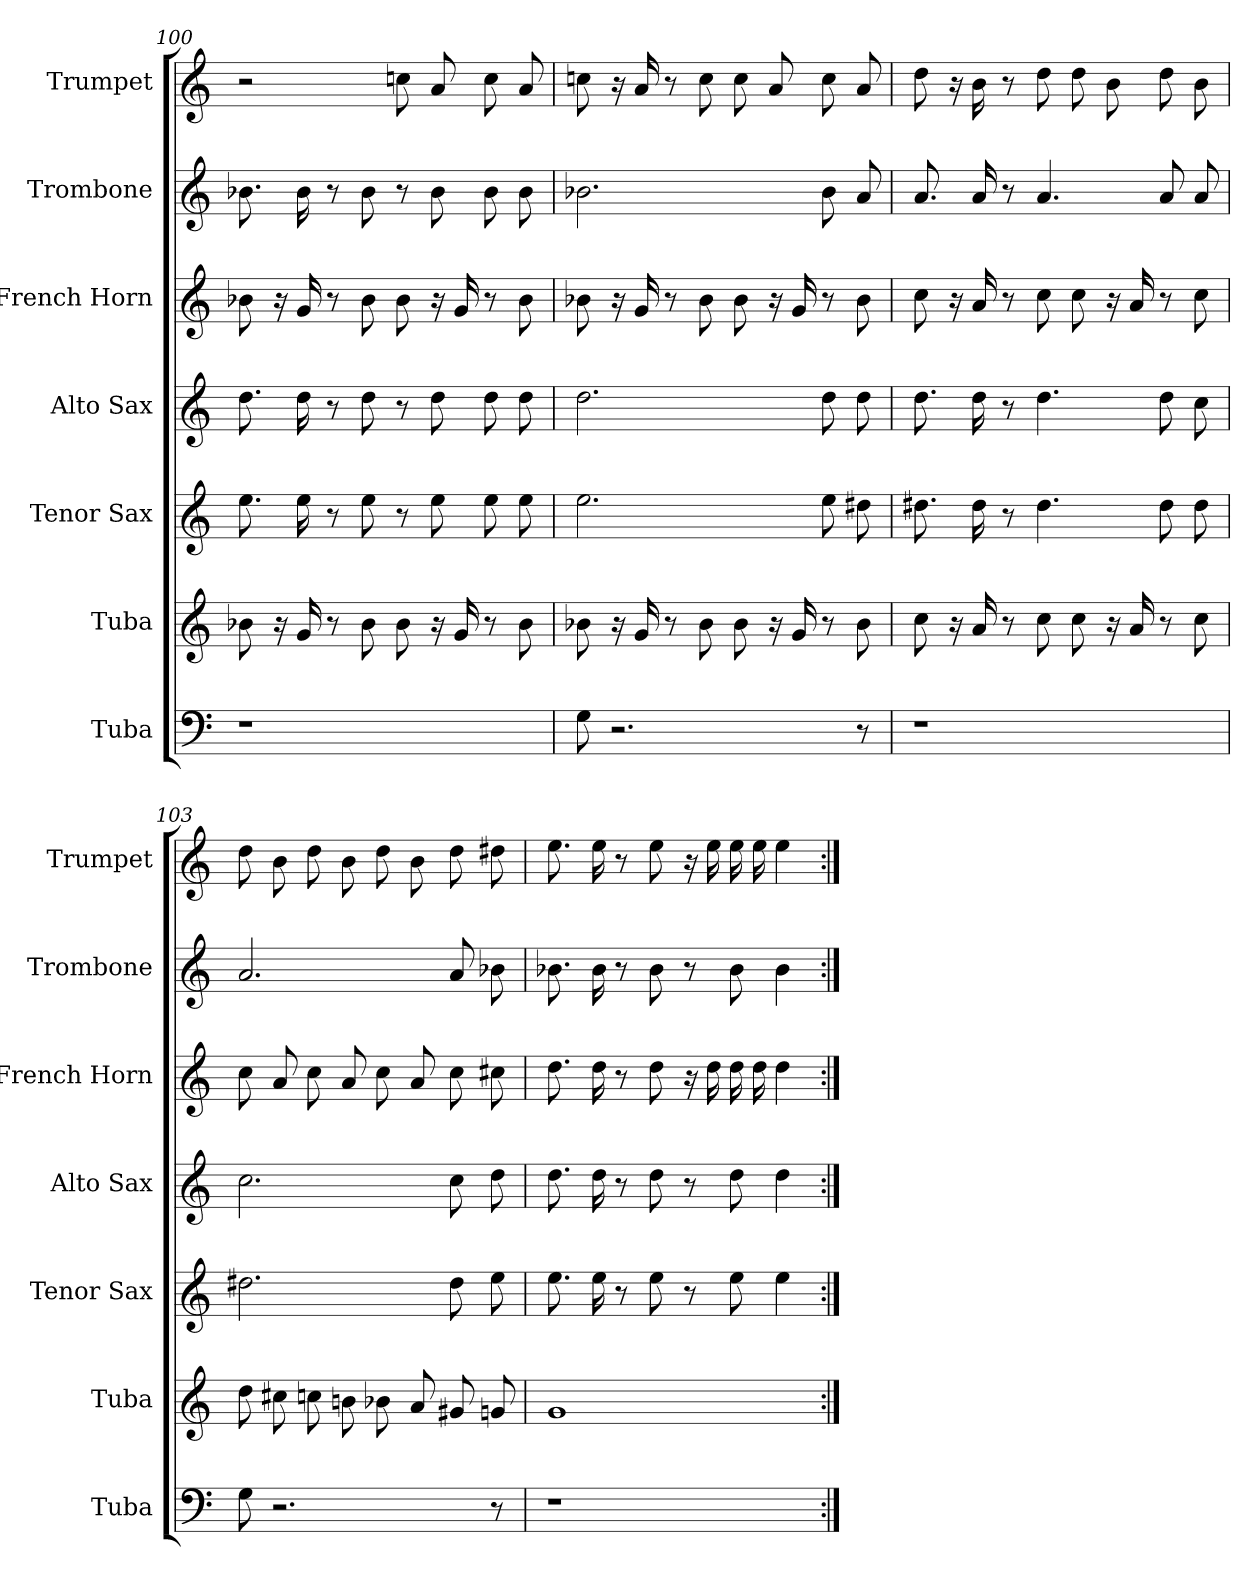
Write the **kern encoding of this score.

**kern	**kern	**kern	**kern	**kern	**kern	**kern
*part7	*part6	*part5	*part4	*part3	*part2	*part1
*staff7	*staff6	*staff5	*staff4	*staff3	*staff2	*staff1
*I"Tuba	*I"Tuba	*I"Tenor Sax	*I"Alto Sax	*I"French Horn	*I"Trombone	*I"Trumpet
*I'Tuba	*I'Tuba	*I'Tenor Sax	*I'Alto Sax	*I'French Horn	*I'Trombone	*I'Trumpet
*clefF4	*clefG2	*clefG2	*clefG2	*clefG2	*clefG2	*clefG2
*ITrd8c14	*ITrd15c26	*ITrd5c9	*ITrd8c14	*ITrd8c14	*ITrd8c14	*ITrd1c2
=100	=100	=100	=100	=100	=100	=100
1r	8BB-	8.g	8.d	8B-	8.B-	2r
.	16r	.	.	16r	.	.
.	16GG	16g	16d	16G	16B-	.
.	8r	8r	8r	8r	8r	.
.	8BB-	8g	8d	8B-	8B-	.
.	8BB-	8r	8r	8B-	8r	8b-
.	16r	8g	8d	16r	8B-	8g
.	16GG	.	.	16G	.	.
.	8r	8g	8d	8r	8B-	8b-
.	8BB-	8g	8d	8B-	8B-	8g
=101	=101	=101	=101	=101	=101	=101
8GG	8BB-	2.g	2.d	8B-	2.B-	8b-
2.r	16r	.	.	16r	.	16r
.	16GG	.	.	16G	.	16g
.	8r	.	.	8r	.	8r
.	8BB-	.	.	8B-	.	8b-
.	8BB-	.	.	8B-	.	8b-
.	16r	.	.	16r	.	8g
.	16GG	.	.	16G	.	.
.	8r	8g	8d	8r	8B-	8b-
8r	8BB-	8f#X	8d	8B-	8A	8g
=102	=102	=102	=102	=102	=102	=102
1r	8C	8.f#X	8.d	8c	8.A	8cc
.	16r	.	.	16r	.	16r
.	16AA	16f#	16d	16A	16A	16a
.	8r	8r	8r	8r	8r	8r
.	8C	4.f#	4.d	8c	4.A	8cc
.	8C	.	.	8c	.	8cc
.	16r	.	.	16r	.	8a
.	16AA	.	.	16A	.	.
.	8r	8f#	8d	8r	8A	8cc
.	8C	8f#	8c	8c	8A	8a
=103	=103	=103	=103	=103	=103	=103
8GG	8D	2.f#X	2.c	8c	2.A	8cc
2.r	8C#X	.	.	8A	.	8a
.	8Cn	.	.	8c	.	8cc
.	8BBn	.	.	8A	.	8a
.	8BB-X	.	.	8c	.	8cc
.	8AA	.	.	8A	.	8a
.	8GG#X	8f#	8c	8c	8A	8cc
8r	8GGn	8g	8d	8c#X	8B-	8cc#X
=104	=104	=104	=104	=104	=104	=104
1r	1GG	8.g	8.d	8.d	8.B-	8.dd
.	.	16g	16d	16d	16B-	16dd
.	.	8r	8r	8r	8r	8r
.	.	8g	8d	8d	8B-	8dd
.	.	8r	8r	16r	8r	16r
.	.	.	.	16d	.	16dd
.	.	8g	8d	16d	8B-	16dd
.	.	.	.	16d	.	16dd
.	.	4g	4d	4d	4B-	4dd
=:|!	=:|!	=:|!	=:|!	=:|!	=:|!	=:|!
*-	*-	*-	*-	*-	*-	*-
